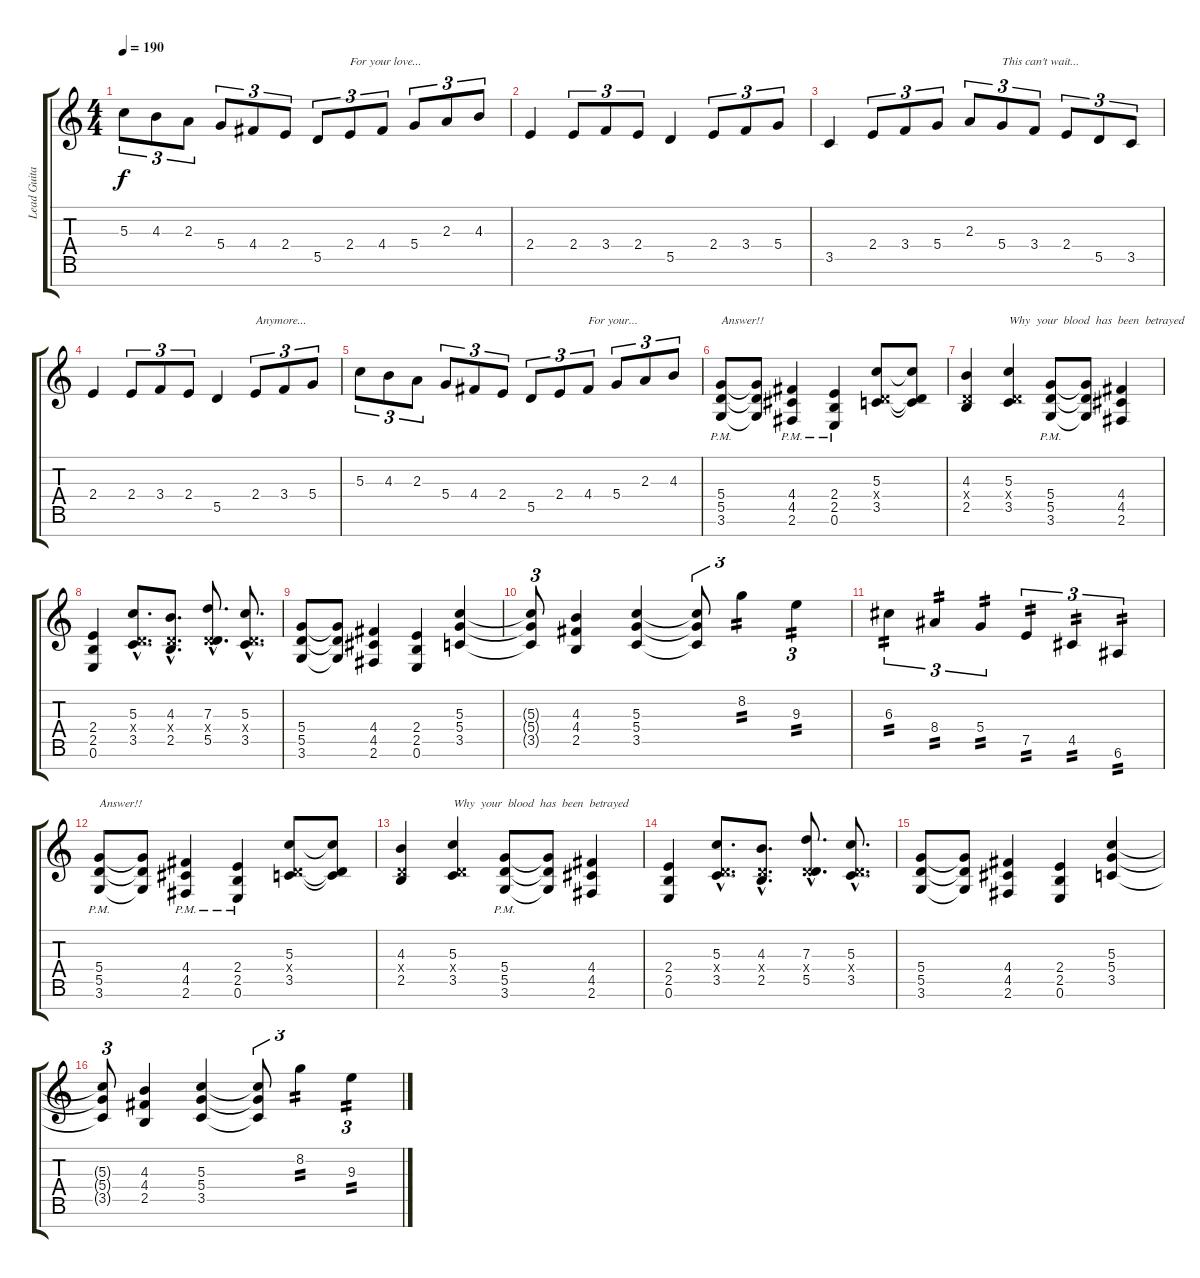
\track ("Lead Guitar (Buz McGrath)" "Lead Guita") {instrument overdrivenguitar}
\staff {score tabs}
\tuning (E4 B3 G3 D3 A2 E2 B1) {hide}
\ts (4 4)
\tempo 190
\clef g2
\ks c
5.3.8{tu (3 2) dy f} 4.3.8{tu (3 2)} 2.3.8{tu (3 2)} 5.4.8{tu (3 2)} 4.4.8{tu (3 2)} 2.4.8{tu (3 2)} 5.5.8{tu (3 2)} 2.4.8{tu (3 2) txt "For your love..."} 4.4.8{tu (3 2)} 5.4.8{tu (3 2)} 2.3.8{tu (3 2)} 4.3.8{tu (3 2)} |
2.4.4 2.4.8{tu (3 2)} 3.4.8{tu (3 2)} 2.4.8{tu (3 2)} 5.5.4 2.4.8{tu (3 2)} 3.4.8{tu (3 2)} 5.4.8{tu (3 2)} |
3.5.4 2.4.8{tu (3 2)} 3.4.8{tu (3 2)} 5.4.8{tu (3 2)} 2.3.8{tu (3 2)} 5.4.8{tu (3 2) txt "This can't wait..."} 3.4.8{tu (3 2)} 2.4.8{tu (3 2)} 5.5.8{tu (3 2)} 3.5.8{tu (3 2)} |
2.4.4 2.4.8{tu (3 2)} 3.4.8{tu (3 2)} 2.4.8{tu (3 2)} 5.5.4 2.4.8{tu (3 2) txt "Anymore..."} 3.4.8{tu (3 2)} 5.4.8{tu (3 2)} |
5.3.8{tu (3 2)} 4.3.8{tu (3 2)} 2.3.8{tu (3 2)} 5.4.8{tu (3 2)} 4.4.8{tu (3 2)} 2.4.8{tu (3 2)} 5.5.8{tu (3 2)} 2.4.8{tu (3 2)} 4.4.8{tu (3 2) txt "For your..."} 5.4.8{tu (3 2)} 2.3.8{tu (3 2)} 4.3.8{tu (3 2)} |
(5.4{pm} 5.5{pm} 3.6{pm}).8{txt "Answer!!"} (5.4{t} 5.5{t} 3.6{t}).8 (4.4{pm} 4.5{pm} 2.6{pm}).4 (2.4{pm} 2.5{pm} 0.6{pm}).4 (5.3 0.4{x} 3.5).8 (5.3{t} 0.4{t} 3.5{t}).8 |
(4.3 0.4{x} 2.5).4 (5.3 0.4{x} 3.5).4{txt "Why  your  blood  has  been  betrayed"} (5.4{pm} 5.5 3.6{pm}).8 (5.4{t} 5.5{t} 3.6{t}).8 (4.4 4.5 2.6).4 |
(2.4 2.5 0.6).4 (5.3{hac} 0.4{hac x} 3.5{hac}).8{d} (4.3{hac} 0.4{hac x} 2.5{hac}).8{d} (7.3{hac} 0.4{hac x} 5.5{hac}).8{d} (5.3{hac} 0.4{hac x} 3.5{hac}).8{d} |
(5.4 5.5 3.6).8 (5.4{t} 5.5{t} 3.6{t}).8 (4.4 4.5 2.6).4 (2.4 2.5 0.6).4 (5.3 5.4 3.5).4 |
(5.3{t} 5.4{t} 3.5{t}).8{tu (3 2)} (4.3 4.4 2.5).4 (5.3 5.4 3.5).4 (5.3{t} 5.4{t} 3.5{t}).8{tu (3 2)} 8.2.4{tu (3 2) tp 2} 9.3.4{tu (3 2) tp 2} |
6.3.4{tu (3 2) tp 2} 8.4.4{tu (3 2) tp 2} 5.4.4{tu (3 2) tp 2} 7.5.4{tu (3 2) tp 2} 4.5.4{tu (3 2) tp 2} 6.6.4{tu (3 2) tp 2} |
(5.4{pm} 5.5{pm} 3.6{pm}).8{txt "Answer!!"} (5.4{t} 5.5{t} 3.6{t}).8 (4.4{pm} 4.5{pm} 2.6{pm}).4 (2.4{pm} 2.5{pm} 0.6{pm}).4 (5.3 0.4{x} 3.5).8 (5.3{t} 0.4{t} 3.5{t}).8 |
(4.3 0.4{x} 2.5).4 (5.3 0.4{x} 3.5).4{txt "Why  your  blood  has  been  betrayed"} (5.4{pm} 5.5 3.6{pm}).8 (5.4{t} 5.5{t} 3.6{t}).8 (4.4 4.5 2.6).4 |
(2.4 2.5 0.6).4 (5.3{hac} 0.4{hac x} 3.5{hac}).8{d} (4.3{hac} 0.4{hac x} 2.5{hac}).8{d} (7.3{hac} 0.4{hac x} 5.5{hac}).8{d} (5.3{hac} 0.4{hac x} 3.5{hac}).8{d} |
(5.4 5.5 3.6).8 (5.4{t} 5.5{t} 3.6{t}).8 (4.4 4.5 2.6).4 (2.4 2.5 0.6).4 (5.3 5.4 3.5).4 |
(5.3{t} 5.4{t} 3.5{t}).8{tu (3 2)} (4.3 4.4 2.5).4 (5.3 5.4 3.5).4 (5.3{t} 5.4{t} 3.5{t}).8{tu (3 2)} 8.2.4{tu (3 2) tp 2} 9.3.4{tu (3 2) tp 2}
